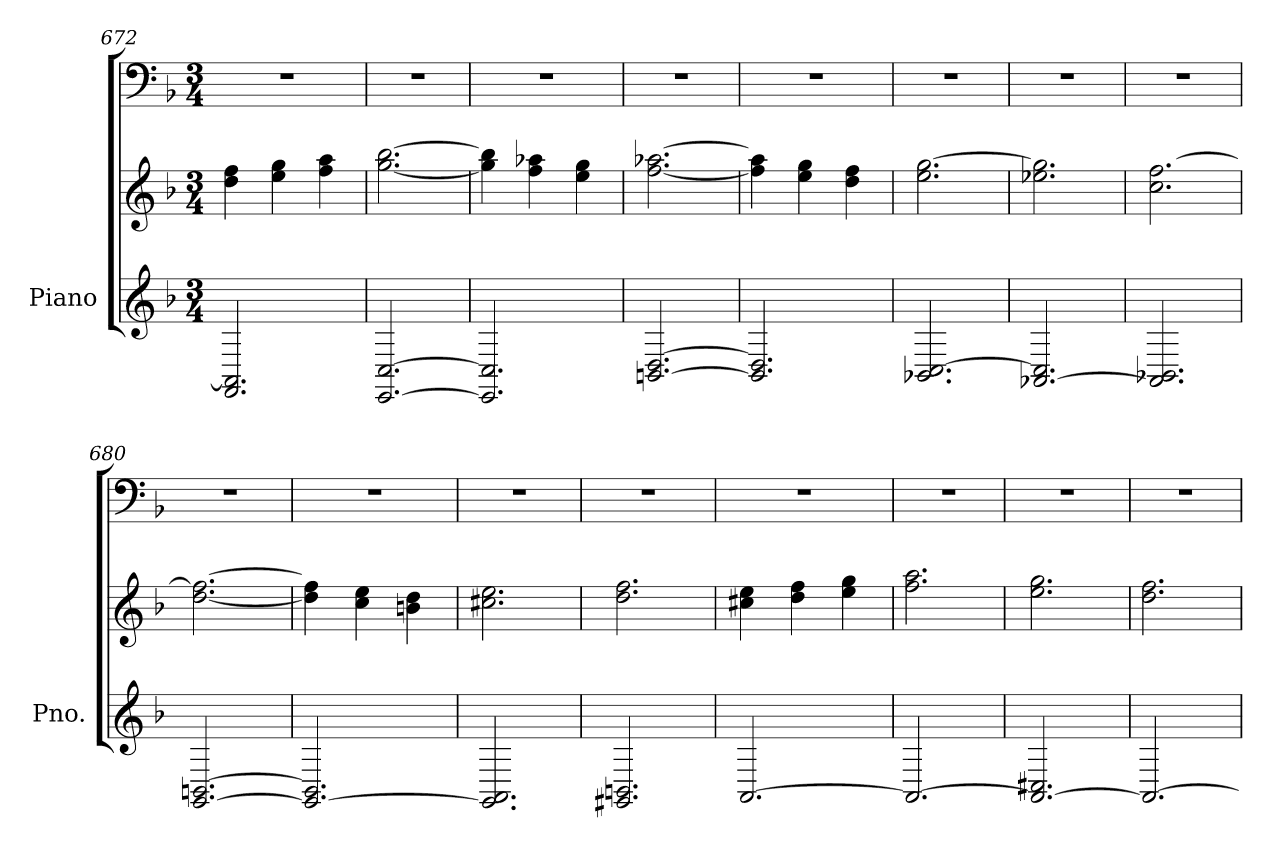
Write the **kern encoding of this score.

**kern	**kern	**kern
*part1	*part1	*part1
*staff3	*staff2	*staff1
*I"Piano	*	*
*I'Pno.	*	*
*clefG2	*clefG2	*clefF4
*k[b-]	*k[b-]	*k[b-]
*M3/4	*M3/4	*M3/4
=672	=672	=672
*^	*	*
2.FF/ 2.AA/]	2.ryy	4dd\ 4ff\	2.r
.	.	4ee\ 4gg\	.
.	.	4ff\ 4aa\	.
=673	=673	=673	=673
[2.EE/ [2.C/	2.ryy	[2.gg\ [2.bb-\	2.r
=674	=674	=674	=674
2.EE/] 2.C/]	2.ryy	4gg\] 4bb-\]	2.r
.	.	4ff\ 4aa-X\	.
.	.	4ee\ 4gg\	.
=675	=675	=675	=675
[2.BBn/ [2.D/	2.ryy	[2.ff\ [2.aa-X\	2.r
!!LO:LB:g=z
=676	=676	=676	=676
2.BB/] 2.D/]	2.ryy	4ff\] 4aa-\]	2.r
.	.	4ee\ 4gg\	.
.	.	4dd\ 4ff\	.
=677	=677	=677	=677
2.BB-X/ [2.C/	2.ryy	2.ee\ [2.gg\	2.r
=678	=678	=678	=678
[2.AA-X/ 2.C/]	2.ryy	2.ee-X\ 2.gg\]	2.r
=679	=679	=679	=679
2.AA-/] 2.BB-X/	2.ryy	2.cc\ [2.ff\	2.r
=680	=680	=680	=680
[2.GG/ [2.BBn/	2.ryy	[2.dd\ 2.ff\_	2.r
=681	=681	=681	=681
2.GG/_ 2.BB/]	2.ryy	4dd\] 4ff\]	2.r
.	.	4cc\ 4ee\	.
.	.	4bn\ 4dd\	.
=682	=682	=682	=682
2.GG/] 2.AA/	2.ryy	2.cc#X\ 2.ee\	2.r
=683	=683	=683	=683
2.GG#X/ 2.BBn/	2.ryy	2.dd\ 2.ff\	2.r
=684	=684	=684	=684
[2.AA/	2.ryy	4cc#X\ 4ee\	2.r
.	.	4dd\ 4ff\	.
.	.	4ee\ 4gg\	.
=685	=685	=685	=685
2.AA/_	2.ryy	2.ff\ 2.aa\	2.r
=686	=686	=686	=686
2.AA/_ 2.C#X/	2.ryy	2.ee\ 2.gg\	2.r
!!LO:LB:g=z
=687	=687	=687	=687
2.AA/_	2.ryy	2.dd\ 2.ff\	2.r
*v	*v	*	*
=	=	=
*-	*-	*-
